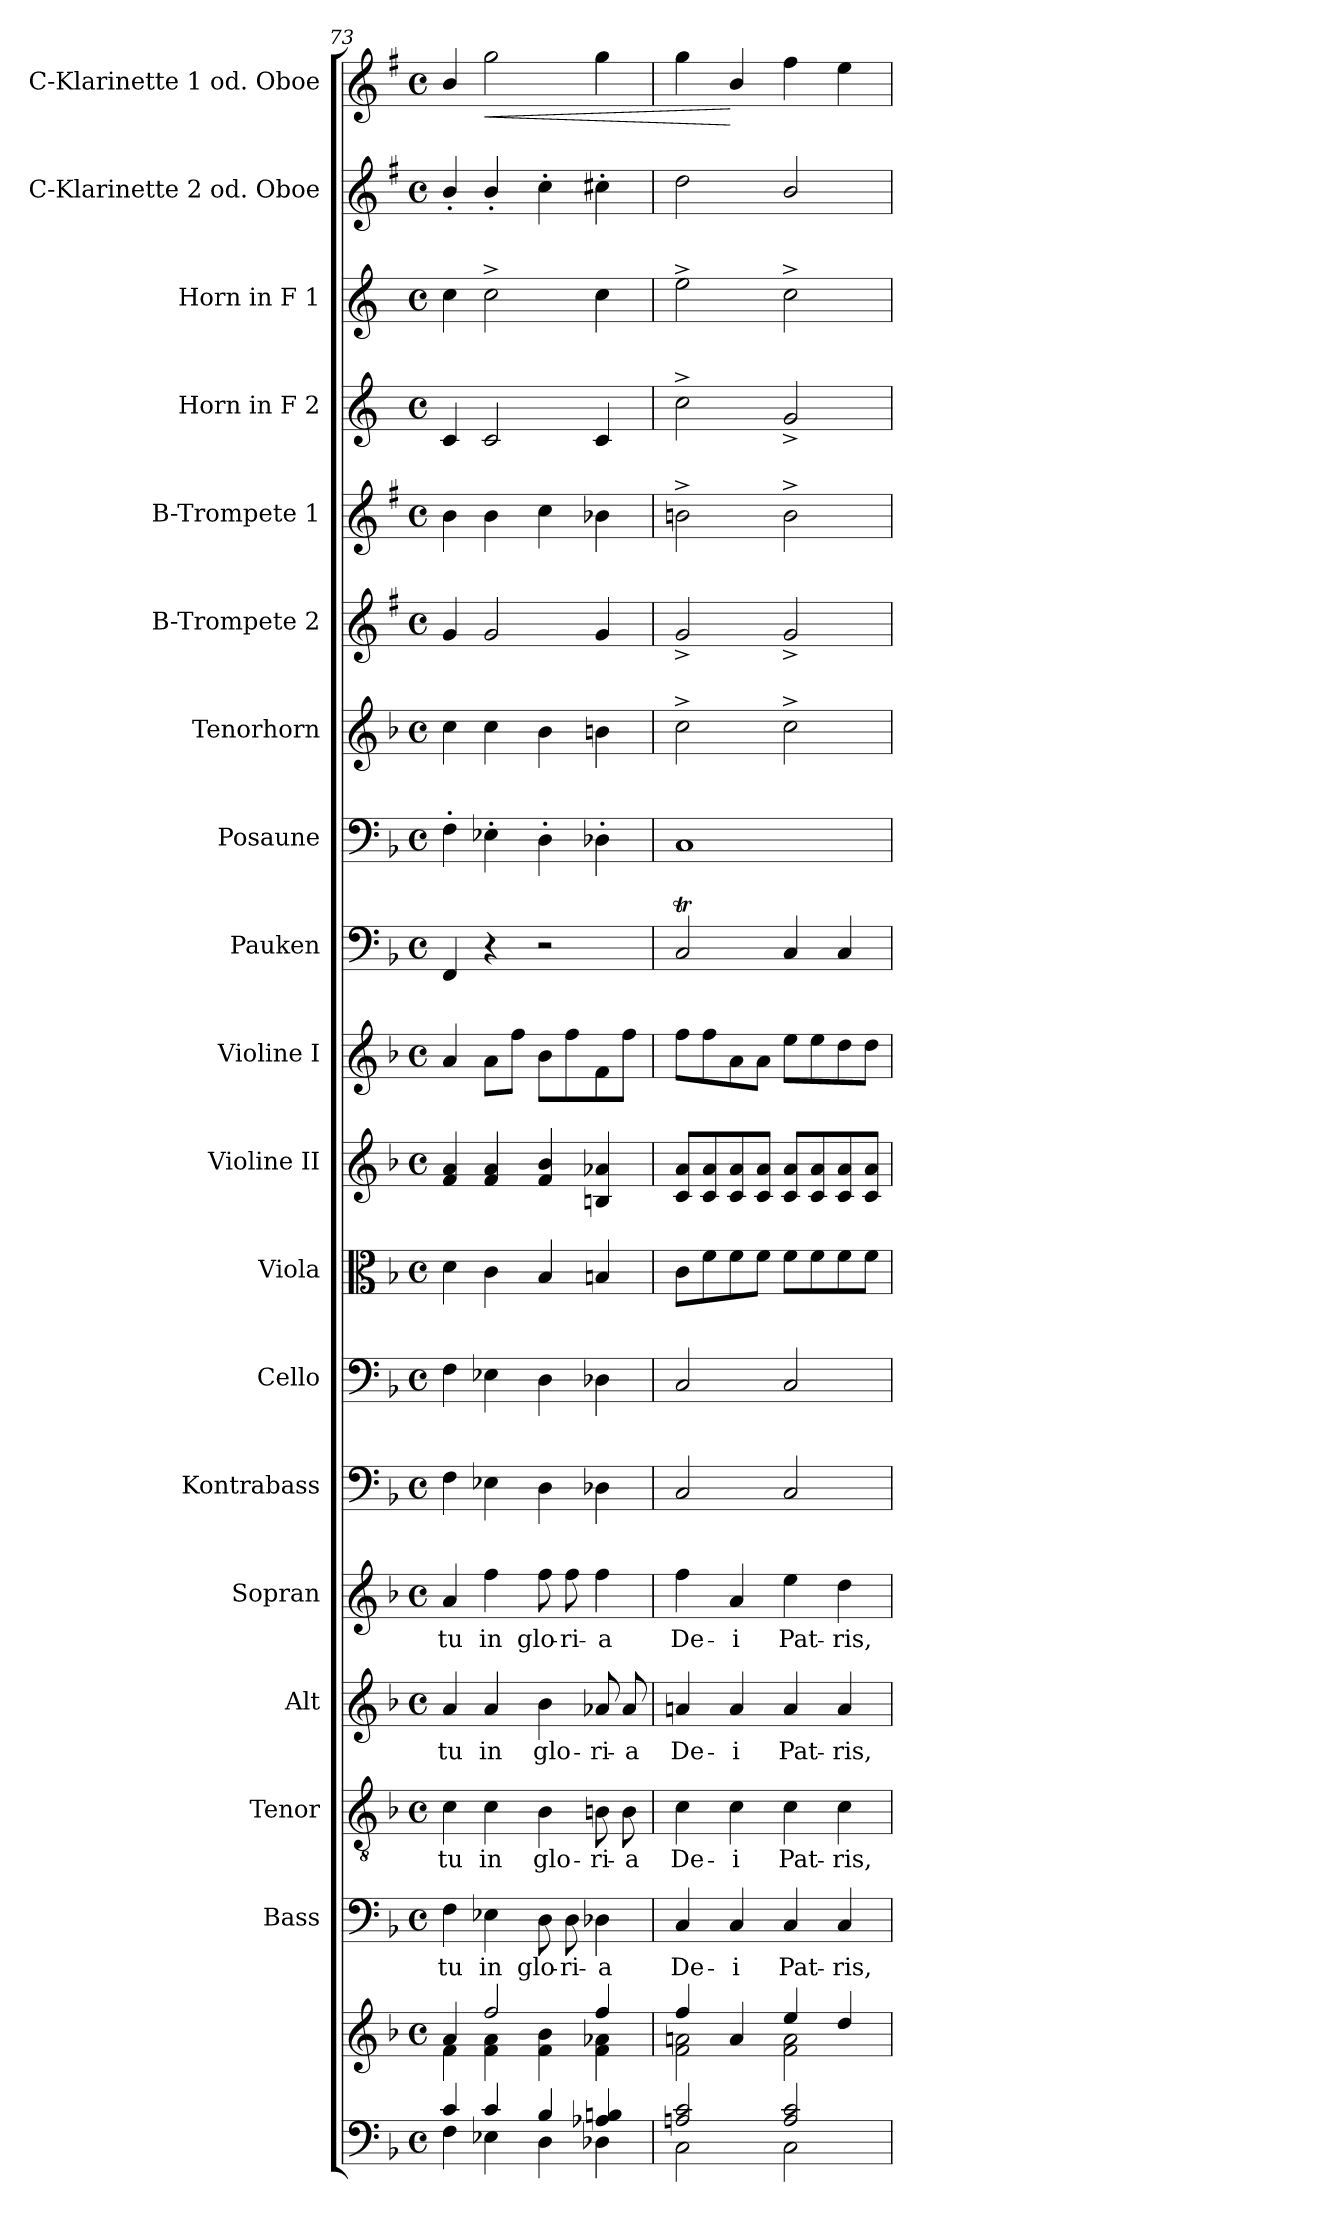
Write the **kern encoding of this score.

**kern	**kern	**kern	**text	**kern	**text	**kern	**text	**kern	**text	**kern	**kern	**kern	**kern	**kern	**kern	**kern	**kern	**kern	**kern	**kern	**kern	**kern	**kern	**dynam
*part19	*part19	*part18	*part18	*part17	*part17	*part16	*part16	*part15	*part15	*part14	*part13	*part12	*part11	*part10	*part9	*part8	*part7	*part6	*part5	*part4	*part3	*part2	*part1	*part1
*staff20	*staff19	*staff18	*staff18	*staff17	*staff17	*staff16	*staff16	*staff15	*staff15	*staff14	*staff13	*staff12	*staff11	*staff10	*staff9	*staff8	*staff7	*staff6	*staff5	*staff4	*staff3	*staff2	*staff1	*staff1
*	*	*I"Bass	*	*I"Tenor	*	*I"Alt	*	*I"Sopran	*	*I"Kontrabass	*I"Cello	*I"Viola	*I"Violine II	*I"Violine I	*I"Pauken	*I"Posaune	*I"Tenorhorn	*I"B-Trompete 2	*I"B-Trompete 1	*I"Horn in F 2	*I"Horn in F 1	*I"C-Klarinette 2 od. Oboe	*I"C-Klarinette 1 od. Oboe	*
*	*	*I'B.	*	*I'T.	*	*I'A.	*	*I'S.	*	*I'Kb.	*	*I'Vla.	*I'Vl. II	*I'Vl. I	*I'Pk.	*I'Pos.	*I'T. Hrn.	*I'B Trp. 2	*I'B Trp. 1	*	*	*I'C Kl. 2	*I'C Kl. 1	*
!!LO:PB:g=z
*clefF4	*clefG2	*clefF4	*	*clefGv2	*	*clefG2	*	*clefG2	*	*clefF4	*clefF4	*clefC3	*clefG2	*clefG2	*clefF4	*clefF4	*clefG2	*clefG2	*clefG2	*clefG2	*clefG2	*clefG2	*clefG2	*
*	*	*	*	*	*	*	*	*	*	*ITrd7c12	*	*	*	*	*	*	*ITrd8c14	*ITrd1c2	*ITrd1c2	*ITrd4c7	*ITrd4c7	*ITrd1c2	*ITrd1c2	*
*k[b-]	*k[b-]	*k[b-]	*	*k[b-]	*	*k[b-]	*	*k[b-]	*	*k[b-]	*k[b-]	*k[b-]	*k[b-]	*k[b-]	*k[b-]	*k[b-]	*k[b-]	*k[b-]	*k[b-]	*k[b-]	*k[b-]	*k[b-]	*k[b-]	*
*F:	*F:	*F:	*	*F:	*	*F:	*	*F:	*	*F:	*F:	*F:	*F:	*F:	*F:	*F:	*F:	*F:	*F:	*F:	*F:	*F:	*F:	*
*M4/4	*M4/4	*M4/4	*	*M4/4	*	*M4/4	*	*M4/4	*	*M4/4	*M4/4	*M4/4	*M4/4	*M4/4	*M4/4	*M4/4	*M4/4	*M4/4	*M4/4	*M4/4	*M4/4	*M4/4	*M4/4	*
*met(c)	*met(c)	*met(c)	*	*met(c)	*	*met(c)	*	*met(c)	*	*met(c)	*met(c)	*met(c)	*met(c)	*met(c)	*met(c)	*met(c)	*met(c)	*met(c)	*met(c)	*met(c)	*met(c)	*met(c)	*met(c)	*
=73	=73	=73	=73	=73	=73	=73	=73	=73	=73	=73	=73	=73	=73	=73	=73	=73	=73	=73	=73	=73	=73	=73	=73	=73
*^	*^	*	*	*	*	*	*	*	*	*	*	*	*	*	*	*	*	*	*	*	*	*	*	*
!	!	!	!	!	!LO:LY:b	!	!LO:LY:b	!	!LO:LY:b	!	!LO:LY:b	!	!	!	!	!	!	!	!	!	!	!	!	!	!	!
4c/	4F\	4a/	4f\	4F\	-tu	4c\	-tu	4a/	-tu	4a/	-tu	4FF\	4F\	4d\	4f/ 4a/	4a/	4FF/	4F'>\	4c\	4f/	4a\	4F/	4f\	4a'</	4a/	.
!	!	!	!	!	!LO:LY:b	!	!LO:LY:b	!	!LO:LY:b	!	!LO:LY:b	!	!	!	!	!	!	!	!	!	!	!	!	!	!	!LO:HP:b
4c/	4E-X\	2ff/	4f\ 4a\	4E-X\	in	4c\	in	4a/	in	4ff\	in	4EE-X\	4E-X\	4c\	4f/ 4a/	8a\L	4r	4E-X'>\	4c\	2f/	4a\	2F/	2f^>\	4a'</	2ff\	<
.	.	.	.	.	.	.	.	.	.	.	.	.	.	.	.	8ff\J	.	.	.	.	.	.	.	.	.	.
!	!	!	!	!	!LO:LY:b	!	!LO:LY:b	!	!LO:LY:b	!	!LO:LY:b	!	!	!	!	!	!	!	!	!	!	!	!	!	!	!
4B-/	4D\	.	4f\ 4b-\	8D\	glo-	4B-\	glo-	4b-\	glo-	8ff\	glo-	4DD\	4D\	4B-/	4f/ 4b-/	8b-\L	2r	4D'>\	4B-\	.	4b-\	.	.	4b-'>\	.	.
!	!	!	!	!	!LO:LY:b	!	!	!	!	!	!LO:LY:b	!	!	!	!	!	!	!	!	!	!	!	!	!	!	!
.	.	.	.	8D\	-ri-	.	.	.	.	8ff\	-ri-	.	.	.	.	8ff\	.	.	.	.	.	.	.	.	.	.
!	!	!	!	!	!LO:LY:b	!	!LO:LY:b	!	!LO:LY:b	!	!LO:LY:b	!	!	!	!	!	!	!	!	!	!	!	!	!	!	!
4A-X/ 4Bn/	4D-X\	4ff/	4f\ 4a-X\	4D-X\	-a	8Bn\	-ri-	8a-X/	-ri-	4ff\	-a	4DD-X\	4D-X\	4Bn/	4Bn/ 4a-X/	8f\	.	4D-X'>\	4Bn\	4f/	4a-X\	4F/	4f\	4bn'>\	4ff\	.
!	!	!	!	!	!	!	!LO:LY:b	!	!LO:LY:b	!	!	!	!	!	!	!	!	!	!	!	!	!	!	!	!	!
.	.	.	.	.	.	8B\	-a	8a-/	-a	.	.	.	.	.	.	8ff\J	.	.	.	.	.	.	.	.	.	.
=74	=74	=74	=74	=74	=74	=74	=74	=74	=74	=74	=74	=74	=74	=74	=74	=74	=74	=74	=74	=74	=74	=74	=74	=74	=74	=74
!	!	!	!	!	!LO:LY:b	!	!LO:LY:b	!	!LO:LY:b	!	!LO:LY:b	!	!	!	!	!	!	!	!	!	!	!	!	!	!	!
2An/ 2c/	2C\	4ff/	2f\ 2an\	4C/	De-	4c\	De-	4an/	De-	4ff\	De-	2CC/	2C/	8c\L	8c/ 8a/L	8ff\L	2CT/	1C	2c^>\	2f^</	2an^>\	2f^>\	2a^>\	2cc\	4ff\	.
.	.	.	.	.	.	.	.	.	.	.	.	.	.	8f\	8c/ 8a/	8ff\	.	.	.	.	.	.	.	.	.	.
!	!	!	!	!	!LO:LY:b	!	!LO:LY:b	!	!LO:LY:b	!	!LO:LY:b	!	!	!	!	!	!	!	!	!	!	!	!	!	!	!
.	.	4a/	.	4C/	-i	4c\	-i	4a/	-i	4a/	-i	.	.	8f\	8c/ 8a/	8a\	.	.	.	.	.	.	.	.	4a/	[
.	.	.	.	.	.	.	.	.	.	.	.	.	.	8f\J	8c/ 8a/J	8a\J	.	.	.	.	.	.	.	.	.	.
!	!	!	!	!	!LO:LY:b	!	!LO:LY:b	!	!LO:LY:b	!	!LO:LY:b	!	!	!	!	!	!	!	!	!	!	!	!	!	!	!
2A/ 2c/	2C\	4ee/	2f\ 2a\	4C/	Pat-	4c\	Pat-	4a/	Pat-	4ee\	Pat-	2CC/	2C/	8f\L	8c/ 8a/L	8ee\L	4C/	.	2c^>\	2f^</	2a^>\	2c^</	2f^>\	2a/	4ee\	.
.	.	.	.	.	.	.	.	.	.	.	.	.	.	8f\	8c/ 8a/	8ee\	.	.	.	.	.	.	.	.	.	.
!	!	!	!	!	!LO:LY:b	!	!LO:LY:b	!	!LO:LY:b	!	!LO:LY:b	!	!	!	!	!	!	!	!	!	!	!	!	!	!	!
.	.	4dd/	.	4C/	-ris,	4c\	-ris,	4a/	-ris,	4dd\	-ris,	.	.	8f\	8c/ 8a/	8dd\	4C/	.	.	.	.	.	.	.	4dd\	.
.	.	.	.	.	.	.	.	.	.	.	.	.	.	8f\J	8c/ 8a/J	8dd\J	.	.	.	.	.	.	.	.	.	.
*v	*v	*	*	*	*	*	*	*	*	*	*	*	*	*	*	*	*	*	*	*	*	*	*	*	*	*
*	*v	*v	*	*	*	*	*	*	*	*	*	*	*	*	*	*	*	*	*	*	*	*	*	*	*
=	=	=	=	=	=	=	=	=	=	=	=	=	=	=	=	=	=	=	=	=	=	=	=	=
*-	*-	*-	*-	*-	*-	*-	*-	*-	*-	*-	*-	*-	*-	*-	*-	*-	*-	*-	*-	*-	*-	*-	*-	*-
